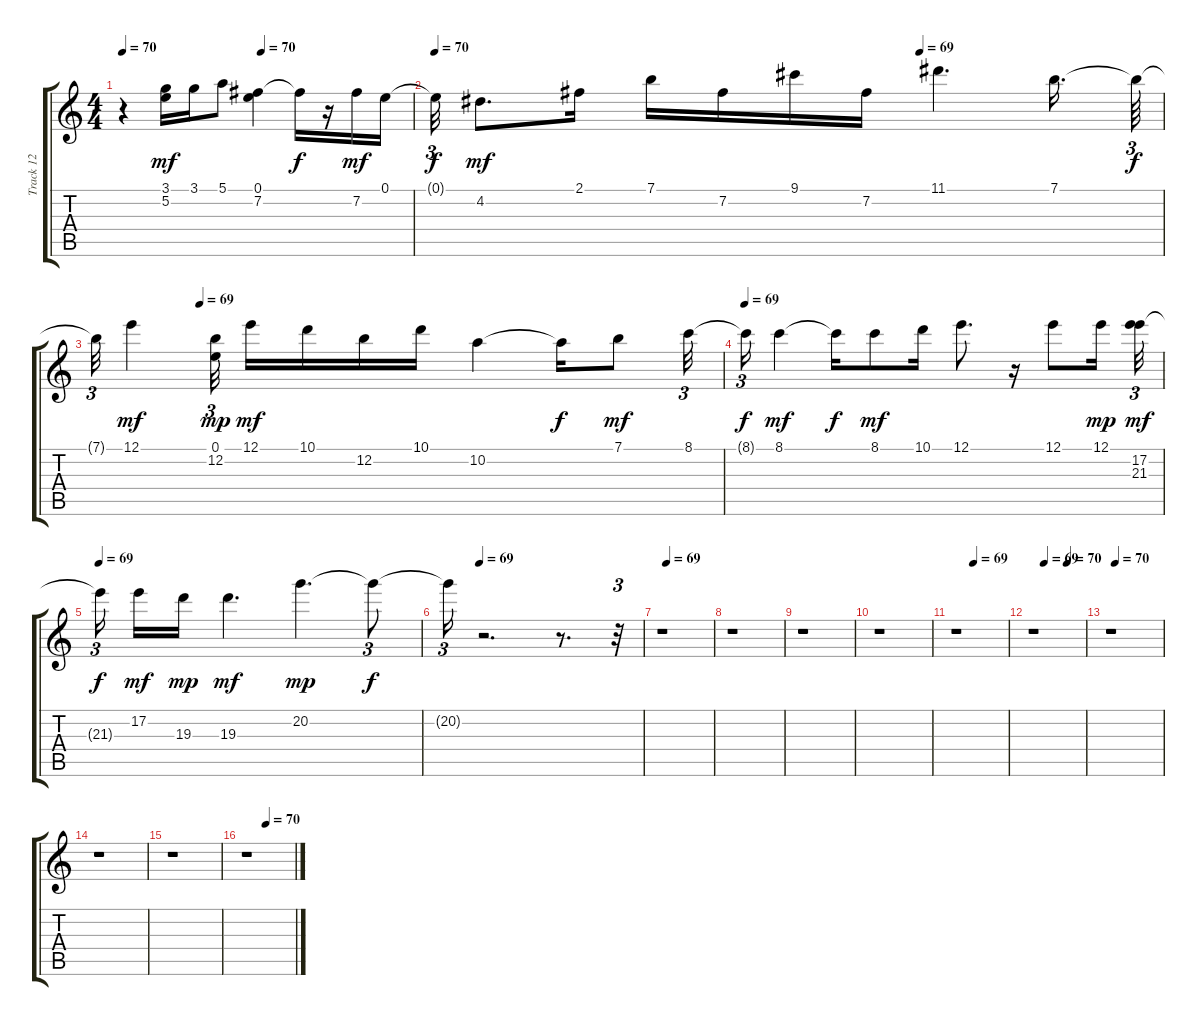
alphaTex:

\track ("Track 12" "Track 12") {instrument acousticguitarnylon}
\staff {score tabs}
\tuning (E4 B3 G3 D3 A2 E2) {hide}
\ts (4 4)
\tempo 70
\tempo (70 0.4791666666666667)
\clef g2
\ks c
r.4{dy f} (3.1 5.2).16{dy mf} 3.1.16 5.1.8 (0.1 7.2).4 7.2{t}.16{dy f} r.16 7.2.16{dy mf} 0.1.16 |
\tempo 70
\tempo (69 0.6666666666666666)
0.1{t}.32{tu (3 2) dy f} 4.2.8{d dy mf} 2.1.16 7.1.16 7.2.16 9.1.16 7.2.16 11.1.4{d} 7.1.16{d} 7.1{t}.64{tu (3 2) dy f} |
\tempo (69 0.16666666666666666)
7.1{t}.32{tu (3 2)} 12.1.4{dy mf} (0.1 12.2).32{tu (3 2) dy mp beam splitsecondary} 12.1.16{dy mf} 10.1.16 12.2.16 10.1.16 10.2.4 10.2{t}.16{dy f} 7.1.8{dy mf} 8.1.32{tu (3 2)} |
\tempo 69
8.1{t}.16{tu (3 2) dy f} 8.1.4{dy mf} 8.1{t}.16{dy f} 8.1.8{dy mf} 10.1.16 12.1.8{d} r.16 12.1.8 12.1.16{dy mp} (17.2 21.3).32{tu (3 2) dy mf} |
\tempo 69
21.3{t}.16{tu (3 2) dy f beam splitsecondary} 17.2.16{dy mf} 19.3.16{dy mp} 19.3.4{d dy mf} 20.2.4{d dy mp} 20.2{t}.8{tu (3 2) dy f} |
\tempo (69 0.16666666666666666)
20.2{t}.16{tu (3 2)} r.2{d} r.8{d} r.32{tu (3 2)} |
\tempo (69 0.10416666666666667)
r.1 |
r.1 |
r.1 |
r.1 |
\tempo (69 0.3541666666666667)
r.1 |
\tempo (69 0.22916666666666666)
\tempo (70 0.6666666666666666)
r.1 |
\tempo (70 0.10416666666666667)
r.1 |
r.1 |
r.1 |
\tempo (70 0.4166666666666667)
r.1
